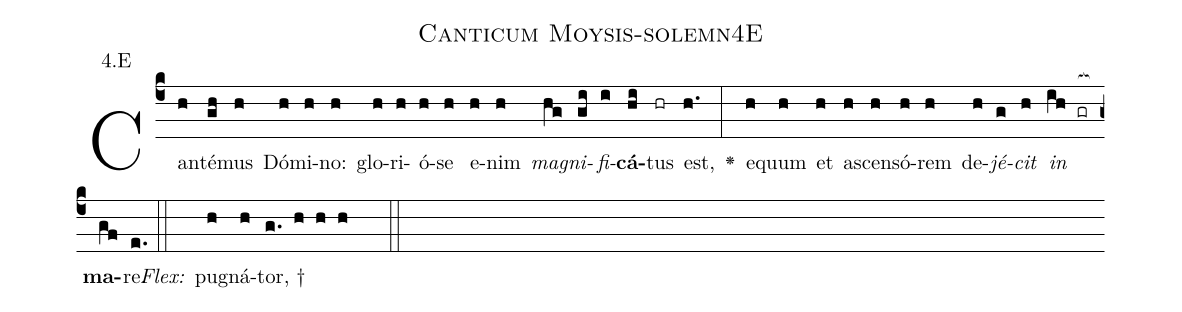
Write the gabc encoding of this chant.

name: Canticum Moysis-solemn4E;
annotation: 4.E;
%%
(c4)Can(h)té(gh)mus(h) Dó(h)mi(h)no:(h) glo(h)ri(h)ó(h)se(h) e(h)nim(h) <i>ma</i>(hg)<i>gni</i>(gi)<i>fi</i>(i)<b>cá</b>(hi)tus(hr) est,(h.) <v>\greheightstar</v>(:) e(h)quum(h) et(h) a(h)scen(h)só(h)rem(h) de(h)<i>jé</i>(g)<i>cit</i>(h) <i>in</i>(ih gr[ocb:1{]) <b>ma</b>(gf[ocb:0}])re.(e.) (::)
<i>Flex:</i>()  pu(h)gná(h)tor, †(g. h h h  ::)

%E(h) u(g) o(h) u(ih) a(gf) e.(e.) (::)
